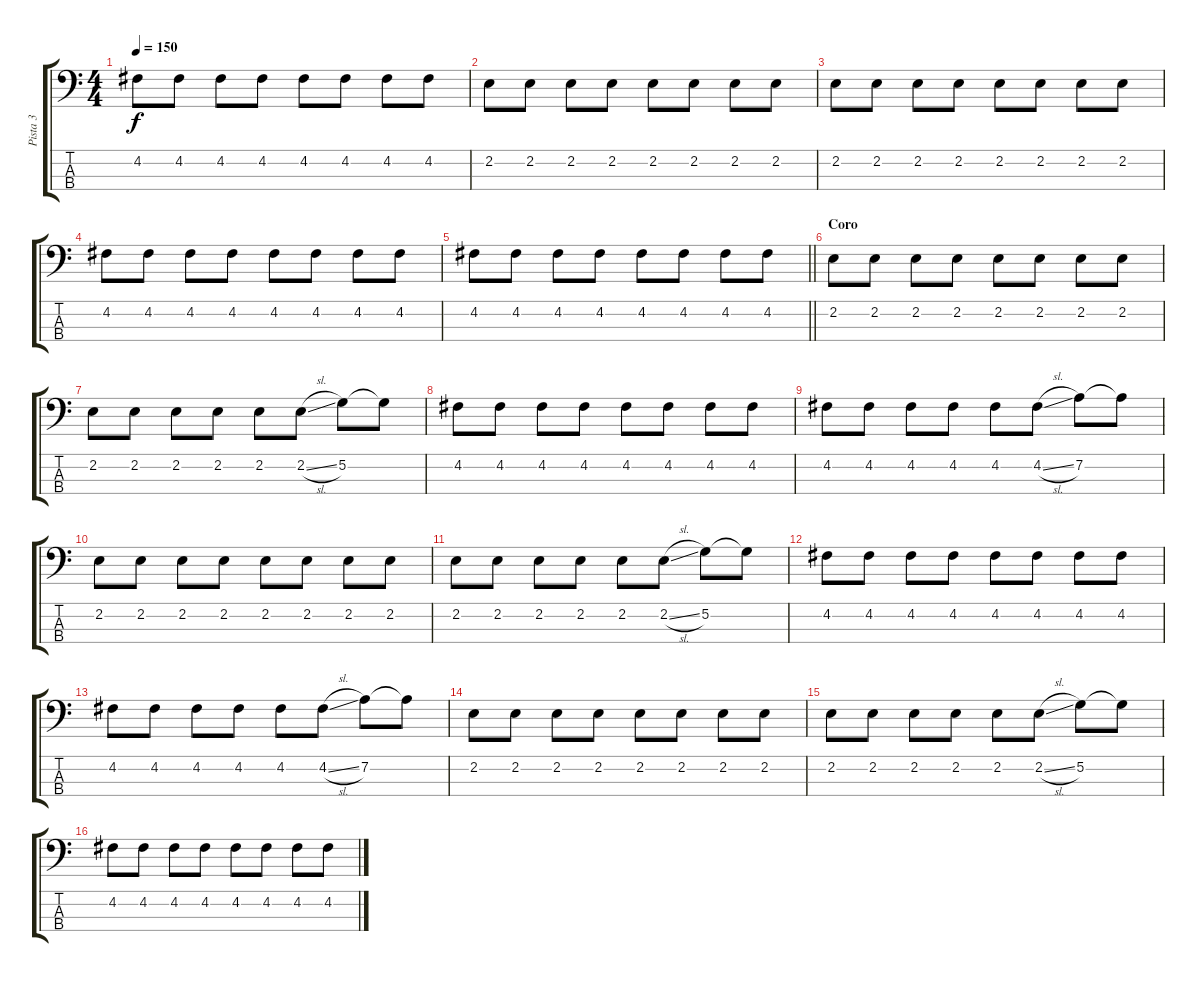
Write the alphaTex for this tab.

\track ("Pista 3" "Pista 3") {instrument electricbassfinger}
\staff {score tabs}
\tuning (G2 D2 A1 E1) {hide}
\ts (4 4)
\tempo 150
\clef f4
\ks c
4.2.8{dy f} 4.2.8 4.2.8 4.2.8 4.2.8 4.2.8 4.2.8 4.2.8 |
2.2.8 2.2.8 2.2.8 2.2.8 2.2.8 2.2.8 2.2.8 2.2.8 |
2.2.8 2.2.8 2.2.8 2.2.8 2.2.8 2.2.8 2.2.8 2.2.8 |
4.2.8 4.2.8 4.2.8 4.2.8 4.2.8 4.2.8 4.2.8 4.2.8 |
\barLineRight lightlight
4.2.8 4.2.8 4.2.8 4.2.8 4.2.8 4.2.8 4.2.8 4.2.8 |
\section ("" "Coro")
2.2.8 2.2.8 2.2.8 2.2.8 2.2.8 2.2.8 2.2.8 2.2.8 |
2.2.8 2.2.8 2.2.8 2.2.8 2.2.8 2.2{sl}.8 5.2.8 5.2{t}.8 |
4.2.8 4.2.8 4.2.8 4.2.8 4.2.8 4.2.8 4.2.8 4.2.8 |
4.2.8 4.2.8 4.2.8 4.2.8 4.2.8 4.2{sl}.8 7.2.8 7.2{t}.8 |
2.2.8 2.2.8 2.2.8 2.2.8 2.2.8 2.2.8 2.2.8 2.2.8 |
2.2.8 2.2.8 2.2.8 2.2.8 2.2.8 2.2{sl}.8 5.2.8 5.2{t}.8 |
4.2.8 4.2.8 4.2.8 4.2.8 4.2.8 4.2.8 4.2.8 4.2.8 |
4.2.8 4.2.8 4.2.8 4.2.8 4.2.8 4.2{sl}.8 7.2.8 7.2{t}.8 |
2.2.8 2.2.8 2.2.8 2.2.8 2.2.8 2.2.8 2.2.8 2.2.8 |
2.2.8 2.2.8 2.2.8 2.2.8 2.2.8 2.2{sl}.8 5.2.8 5.2{t}.8 |
4.2.8 4.2.8 4.2.8 4.2.8 4.2.8 4.2.8 4.2.8 4.2.8
